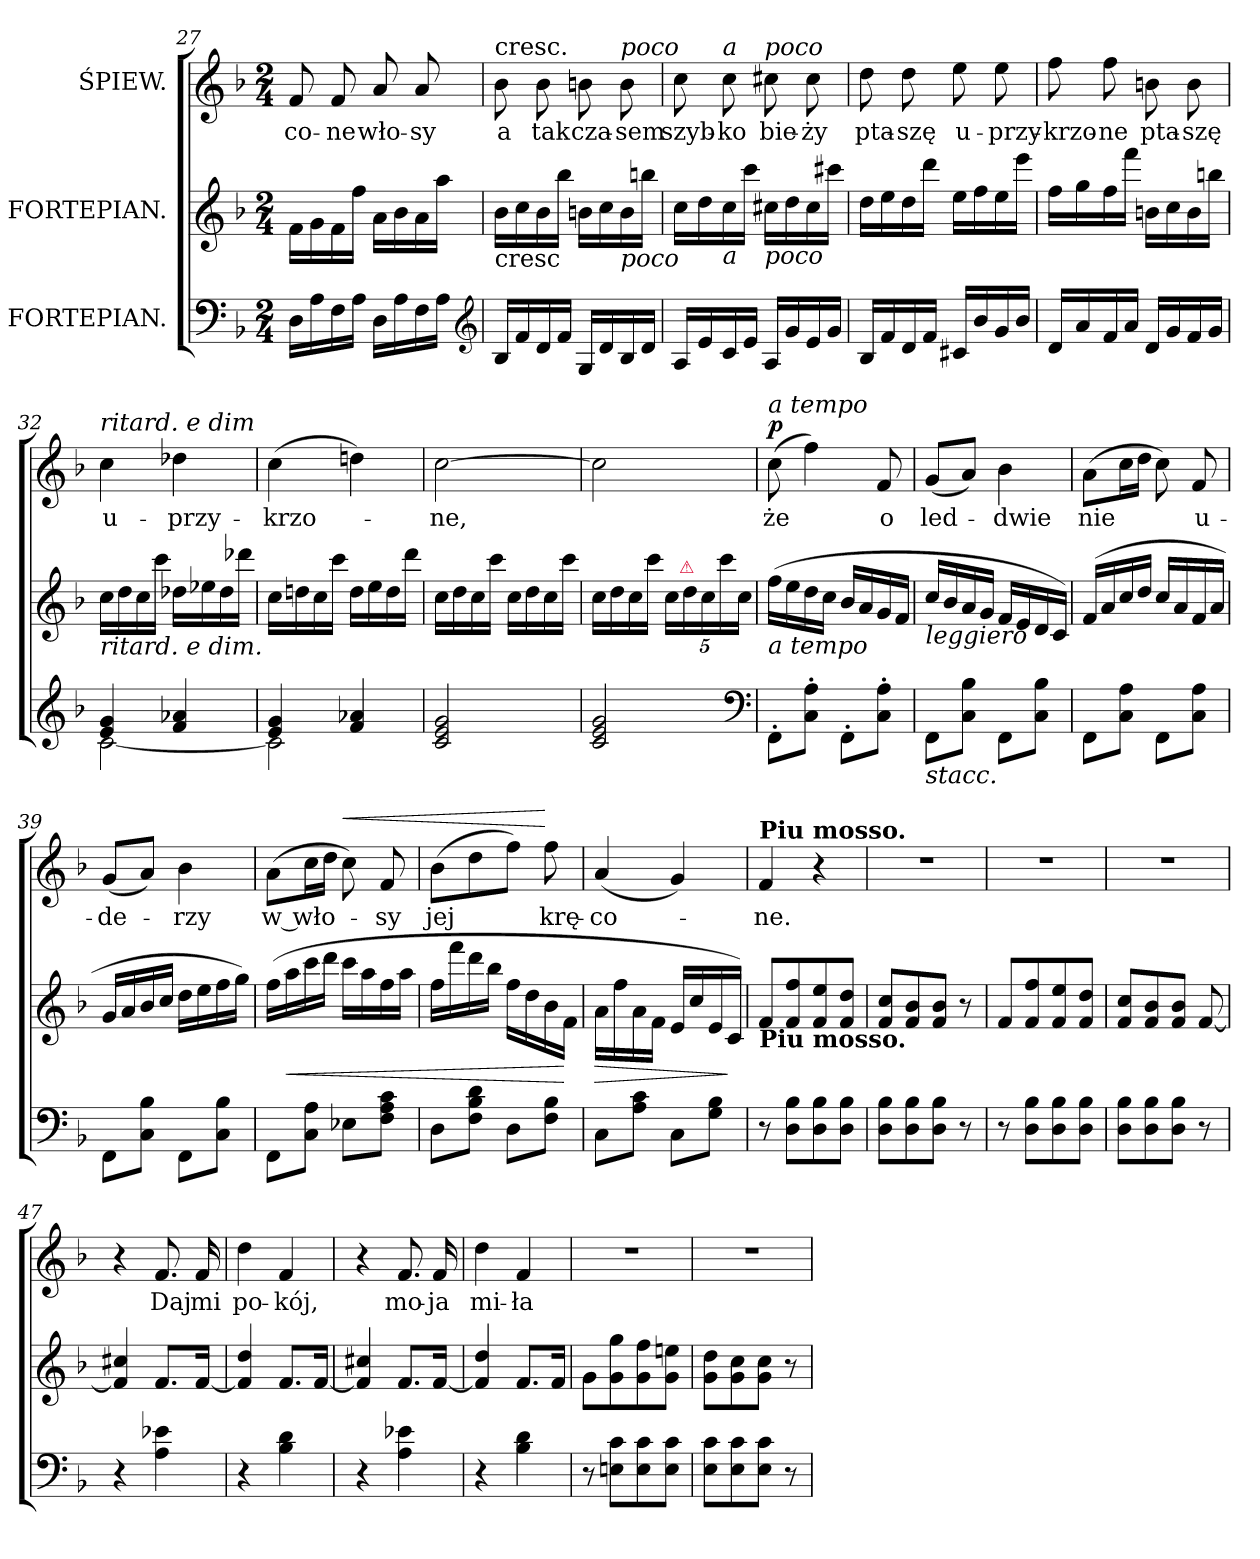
**kern	**kern	**dynam	**kern	**text	**dynam
*part3	*part2	*part2	*part1	*part1	*part1
*staff3	*staff2	*staff2	*staff1	*staff1	*staff1
*I"FORTEPIAN.	*I"FORTEPIAN.	*	*I"ŚPIEW.	*	*
*clefF4	*clefG2	*	*clefG2	*	*
*k[b-]	*k[b-]	*	*k[b-]	*	*
*F:	*F:	*	*F:	*	*
*M2/4	*M2/4	*	*M2/4	*	*
=27	=27	=27	=27	=27	=27
16D\LL	16f\LL	.	8f/	-co-	.
16A\	16g\	.	.	.	.
16F\	16f\	.	8f/	-ne	.
16A\JJ	16ff\JJ	.	.	.	.
16D\LL	16a\LL	.	8a/	wło-	.
16A\	16b-\	.	.	.	.
16F\	16a\	.	8a/	-sy	.
16A\JJ	16aa\JJ	.	.	.	.
*clefG2	*	*	*	*	*
=28	=28	=28	=28	=28	=28
!	!	!	!LO:TX:a:t=cresc.	!	!
!	!LO:TX:b:t=cresc	!	!	!	!
16B-/LL	16b-\LL	.	8b-\	a	.
16f/	16cc\	.	.	.	.
16d/	16b-\	.	8b-\	tak	.
16f/JJ	16bb-\JJ	.	.	.	.
16G/LL	16bn\LL	.	8bn\	cza-	.
16d/	16cc\	.	.	.	.
!	!	!	!LO:TX:a:i:t=poco	!	!
!	!LO:TX:b:i:t=poco	!	!	!	!
16B-/	16b\	.	8b\	-sem	.
16d/JJ	16bbn\JJ	.	.	.	.
=29	=29	=29	=29	=29	=29
16A/LL	16cc\LL	.	8cc\	szyb-	.
16e/	16dd\	.	.	.	.
!	!	!	!LO:TX:a:i:t=a	!	!
!	!LO:TX:b:i:t=a	!	!	!	!
16c/	16cc\	.	8cc\	-ko	.
16e/JJ	16ccc\JJ	.	.	.	.
!	!	!	!LO:TX:a:i:t=poco	!	!
!	!LO:TX:b:i:t=poco	!	!	!	!
16A/LL	16cc#X\LL	.	8cc#X\	bie-	.
16g/	16dd\	.	.	.	.
16e/	16cc#\	.	8cc#\	-ży	.
16g/JJ	16ccc#X\JJ	.	.	.	.
=30	=30	=30	=30	=30	=30
16B-/LL	16dd\LL	.	8dd\	pta-	.
16f/	16ee\	.	.	.	.
16d/	16dd\	.	8dd\	-szę	.
16f/JJ	16ddd\JJ	.	.	.	.
16c#X/LL	16ee\LL	.	8ee\	u-	.
16b-/	16ff\	.	.	.	.
16g/	16ee\	.	8ee\	-przy-	.
16b-/JJ	16eee\JJ	.	.	.	.
=31	=31	=31	=31	=31	=31
16d/LL	16ff\LL	.	8ff\	-krzo-	.
16a/	16gg\	.	.	.	.
16f/	16ff\	.	8ff\	-ne	.
16a/JJ	16fff\JJ	.	.	.	.
16d/LL	16bn\LL	.	8bn\	pta-	.
16g/	16cc\	.	.	.	.
16f/	16b\	.	8b\	-szę	.
16g/JJ	16bbn\JJ	.	.	.	.
=32	=32	=32	=32	=32	=32
*^	*	*	*	*	*
!	!	!	!	!LO:TX:a:i:t=ritard. e dim	!	!
!	!	!LO:TX:b:i:t=ritard. e dim.	!	!	!	!
4e/ 4g/	[2c\	16cc\LL	.	4cc\	u-	.
.	.	16dd\	.	.	.	.
.	.	16cc\	.	.	.	.
.	.	16ccc\JJ	.	.	.	.
4f/ 4a-X/	.	16dd-X\LL	.	4dd-X\	-przy-	.
.	.	16ee-X\	.	.	.	.
.	.	16dd-\	.	.	.	.
.	.	16ddd-X\JJ	.	.	.	.
=33	=33	=33	=33	=33	=33	=33
4e/ 4g/	2c\]	16cc\LL	.	(4cc\	-krzo-	.
.	.	16ddn\	.	.	.	.
.	.	16cc\	.	.	.	.
.	.	16ccc\JJ	.	.	.	.
4f/ 4a-X/	.	16dd\LL	.	4ddn\)	.	.
.	.	16ee\	.	.	.	.
.	.	16dd\	.	.	.	.
.	.	16ddd\JJ	.	.	.	.
*v	*v	*	*	*	*	*
=34	=34	=34	=34	=34	=34
2c/ 2e/ 2g/	16cc\LL	.	[2cc\	-ne,	.
.	16dd\	.	.	.	.
.	16cc\	.	.	.	.
.	16ccc\JJ	.	.	.	.
.	16cc\LL	.	.	.	.
.	16dd\	.	.	.	.
.	16cc\	.	.	.	.
.	16ccc\JJ	.	.	.	.
=35	=35	=35	=35	=35	=35
2c/ 2e/ 2g/	16cc\LL	.	2cc\]	.	.
.	16dd\	.	.	.	.
.	16cc\	.	.	.	.
.	16ccc\JJ	.	.	.	.
.	20cc\LL	.	.	.	.
!	!LO:TX:a:color=crimson:t=⚠	!	!	!	!
.	20dd\	.	.	.	.
.	20cc\	.	.	.	.
.	20ccc\	.	.	.	.
.	20cc\JJ	.	.	.	.
*clefF4	*	*	*	*	*
=36	=36	=36	=36	=36	=36
!	!	!	!LO:TX:a:i:t=a tempo	!	!
!	!LO:TX:b:i:t=a tempo	!	!	!	!
!	!	!	!	!	!LO:DY:a
8FF'\L	(16ff\LL	.	(8cc\	że	p
.	16ee\	.	.	.	.
8C'\ 8A'\J	16dd\	.	4ff\)	.	.
.	16cc\JJ	.	.	.	.
8FF'\L	16b-/LL	.	.	.	.
.	16a/	.	.	.	.
8C'\ 8A'\J	16g/	.	8f/	o	.
.	16f/JJ	.	.	.	.
=37	=37	=37	=37	=37	=37
!	!LO:TX:b:i:t=leggiero	!	!	!	!
!LO:TX:b:i:t=stacc.	!	!	!	!	!
8FF\L	16cc/LL	.	(8g/L	led-	.
.	16b-/	.	.	.	.
8C\ 8B-\J	16a/	.	8a/J)	.	.
.	16g/JJ	.	.	.	.
8FF\L	16f/LL	.	4b-\	-dwie	.
.	16e/	.	.	.	.
8C\ 8B-\J	16d/	.	.	.	.
.	16c/JJ)	.	.	.	.
=38	=38	=38	=38	=38	=38
8FF\L	(16f/LL	.	(8a\L	nie	.
.	16a/	.	.	.	.
8C\ 8A\J	16cc/	.	16cc\L	.	.
.	16dd/JJ	.	16dd\JJ	.	.
8FF\L	16cc/LL	.	8cc\)	.	.
.	16a/	.	.	.	.
8C\ 8A\J	16f/	.	8f/	u-	.
.	16a/JJ	.	.	.	.
=39	=39	=39	=39	=39	=39
8FF\L	16g/LL	.	(8g/L	-de-	.
.	16a/	.	.	.	.
8C\ 8B-\J	16b-/	.	8a/J)	.	.
.	16cc/JJ	.	.	.	.
8FF\L	16dd\LL	.	4b-\	-rzy	.
.	16ee\	.	.	.	.
8C\ 8B-\J	16ff\	.	.	.	.
.	16gg\JJ)	.	.	.	.
=40	=40	=40	=40	=40	=40
8FF\L	(16ff\LL	.	(8a\L	w wło-	.
!	!	!LO:HP:b	!	!	!
.	16aa\	<	.	.	.
8C\ 8A\J	16ccc\	.	16cc\L	.	.
.	16ddd\JJ	.	16dd\JJ	.	.
!	!	!	!	!	!LO:HP:a
8E-X\L	16ccc\LL	.	8cc\)	.	<
.	16aa\	.	.	.	.
8F\ 8A\ 8c\J	16ff\	.	8f/	-sy	.
.	16aa\JJ	.	.	.	.
=41	=41	=41	=41	=41	=41
8D\L	16ff\LL	.	(8b-\L	jej	.
.	16fff\	.	.	.	.
8F\ 8B-\ 8d\J	16ddd\	.	8dd\	.	.
.	16bb-\JJ	.	.	.	.
8D\L	16ff\LL	.	8ff\J)	.	.
.	16dd\	.	.	.	.
8F\ 8B-\J	16b-\	.	8ff\	krę-	[
.	16f\JJ	[	.	.	.
=42	=42	=42	=42	=42	=42
!	!	!LO:HP:b	!	!	!
8C\L	16a\LL	>	(4a/	-co-	.
.	16ff\	.	.	.	.
8A\ 8c\J	16a\	.	.	.	.
.	16f\JJ	.	.	.	.
8C\L	16e/LL	.	4g/)	.	.
.	16cc/	.	.	.	.
8G\ 8B-\J	16e/	.	.	.	.
.	16c/JJ)	]	.	.	.
=43	=43	=43	=43	=43	=43
!	!	!	!LO:TX:a:B:t=Piu mosso.	!	!
!	!LO:TX:b:B:t=Piu mosso.	!	!	!	!
8r	8f/L	.	4f/	-ne.	.
8D\ 8B-\L	8f/ 8ff/	.	.	.	.
8D\ 8B-\	8f/ 8ee/	.	4r	.	.
8D\ 8B-\J	8f/ 8dd/J	.	.	.	.
=44	=44	=44	=44	=44	=44
8D\ 8B-\L	8f/ 8cc/L	.	2r	.	.
8D\ 8B-\	8f/ 8b-/	.	.	.	.
8D\ 8B-\J	8f/ 8b-/J	.	.	.	.
8r	8r	.	.	.	.
=45	=45	=45	=45	=45	=45
8r	8f/L	.	2r	.	.
8D\ 8B-\L	8f/ 8ff/	.	.	.	.
8D\ 8B-\	8f/ 8ee/	.	.	.	.
8D\ 8B-\J	8f/ 8dd/J	.	.	.	.
=46	=46	=46	=46	=46	=46
8D\ 8B-\L	8f/ 8cc/L	.	2r	.	.
8D\ 8B-\	8f/ 8b-/	.	.	.	.
8D\ 8B-\J	8f/ 8b-/J	.	.	.	.
8r	[8f/	.	.	.	.
=47	=47	=47	=47	=47	=47
4r	4f]/ 4cc#X/	.	4r	.	.
4A\ 4e-X\	8.f/L	.	8.f/	Daj	.
.	[16f/Jk	.	16f/	mi	.
=48	=48	=48	=48	=48	=48
4r	4f]/ 4dd/	.	4dd\	po-	.
4B-\ 4d\	8.f/L	.	4f/	-kój,	.
.	[16f/Jk	.	.	.	.
=49	=49	=49	=49	=49	=49
4r	4f]/ 4cc#X/	.	4r	.	.
4A\ 4e-X\	8.f/L	.	8.f/	mo-	.
.	[16f/Jk	.	16f/	-ja	.
=50	=50	=50	=50	=50	=50
4r	4f]/ 4dd/	.	4dd\	mi-	.
4B-\ 4d\	8.f/L	.	4f/	-ła	.
.	16f/Jk	.	.	.	.
=51	=51	=51	=51	=51	=51
8r	8g\L	.	2r	.	.
8En\ 8c\L	8g\ 8gg\	.	.	.	.
8E\ 8c\	8g\ 8ff\	.	.	.	.
8E\ 8c\J	8g\ 8een\J	.	.	.	.
=52	=52	=52	=52	=52	=52
8E\ 8c\L	8g\ 8dd\L	.	2r	.	.
8E\ 8c\	8g\ 8cc\	.	.	.	.
8E\ 8c\J	8g\ 8cc\J	.	.	.	.
8r	8r	.	.	.	.
=	=	=	=	=	=
*-	*-	*-	*-	*-	*-
